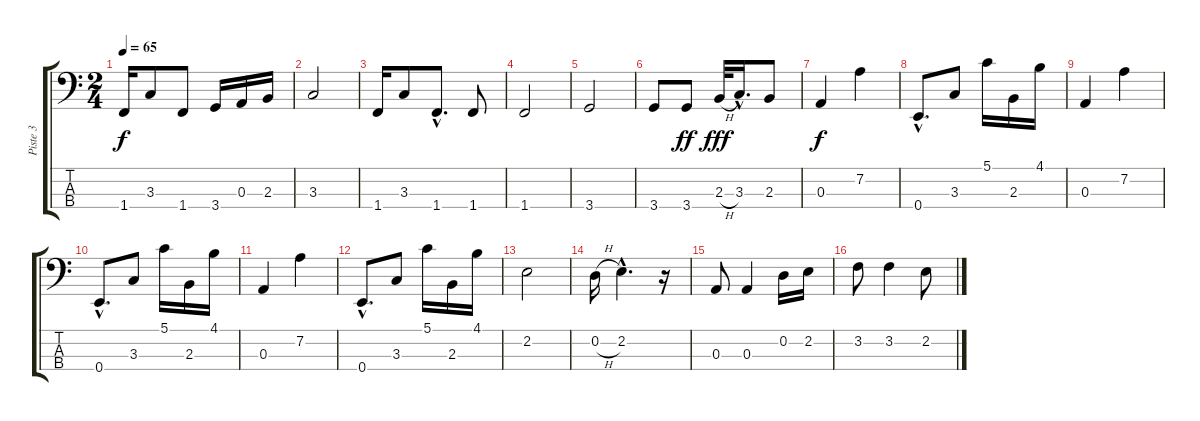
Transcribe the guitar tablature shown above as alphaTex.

\track ("Piste 3" "Piste 3") {instrument electricbassfinger}
\staff {score tabs}
\tuning (G2 D2 A1 E1) {hide}
\ts (2 4)
\tempo 65
\clef f4
\ks c
1.4.16{dy f} 3.3.8 1.4.8 3.4.16 0.3.16 2.3.16 |
3.3.2 |
1.4.16 3.3.8 1.4{hac}.8{d} 1.4.8 |
1.4.2 |
3.4.2 |
3.4.8 3.4.8{dy ff} 2.3{h}.32{dy fff} 3.3{hac}.16{d} 2.3.8 |
0.3.4{dy f} 7.2.4 |
0.4{hac}.8{d} 3.3.8 5.1.16 2.3.16 4.1.16 |
0.3.4 7.2.4 |
0.4{hac}.8{d} 3.3.8 5.1.16 2.3.16 4.1.16 |
0.3.4 7.2.4 |
0.4{hac}.8{d} 3.3.8 5.1.16 2.3.16 4.1.16 |
2.2.2 |
0.2{h}.16 2.2{hac}.4{d} r.16 |
0.3.8 0.3.4 0.2.16 2.2.16 |
3.2.8 3.2.4 2.2.8
